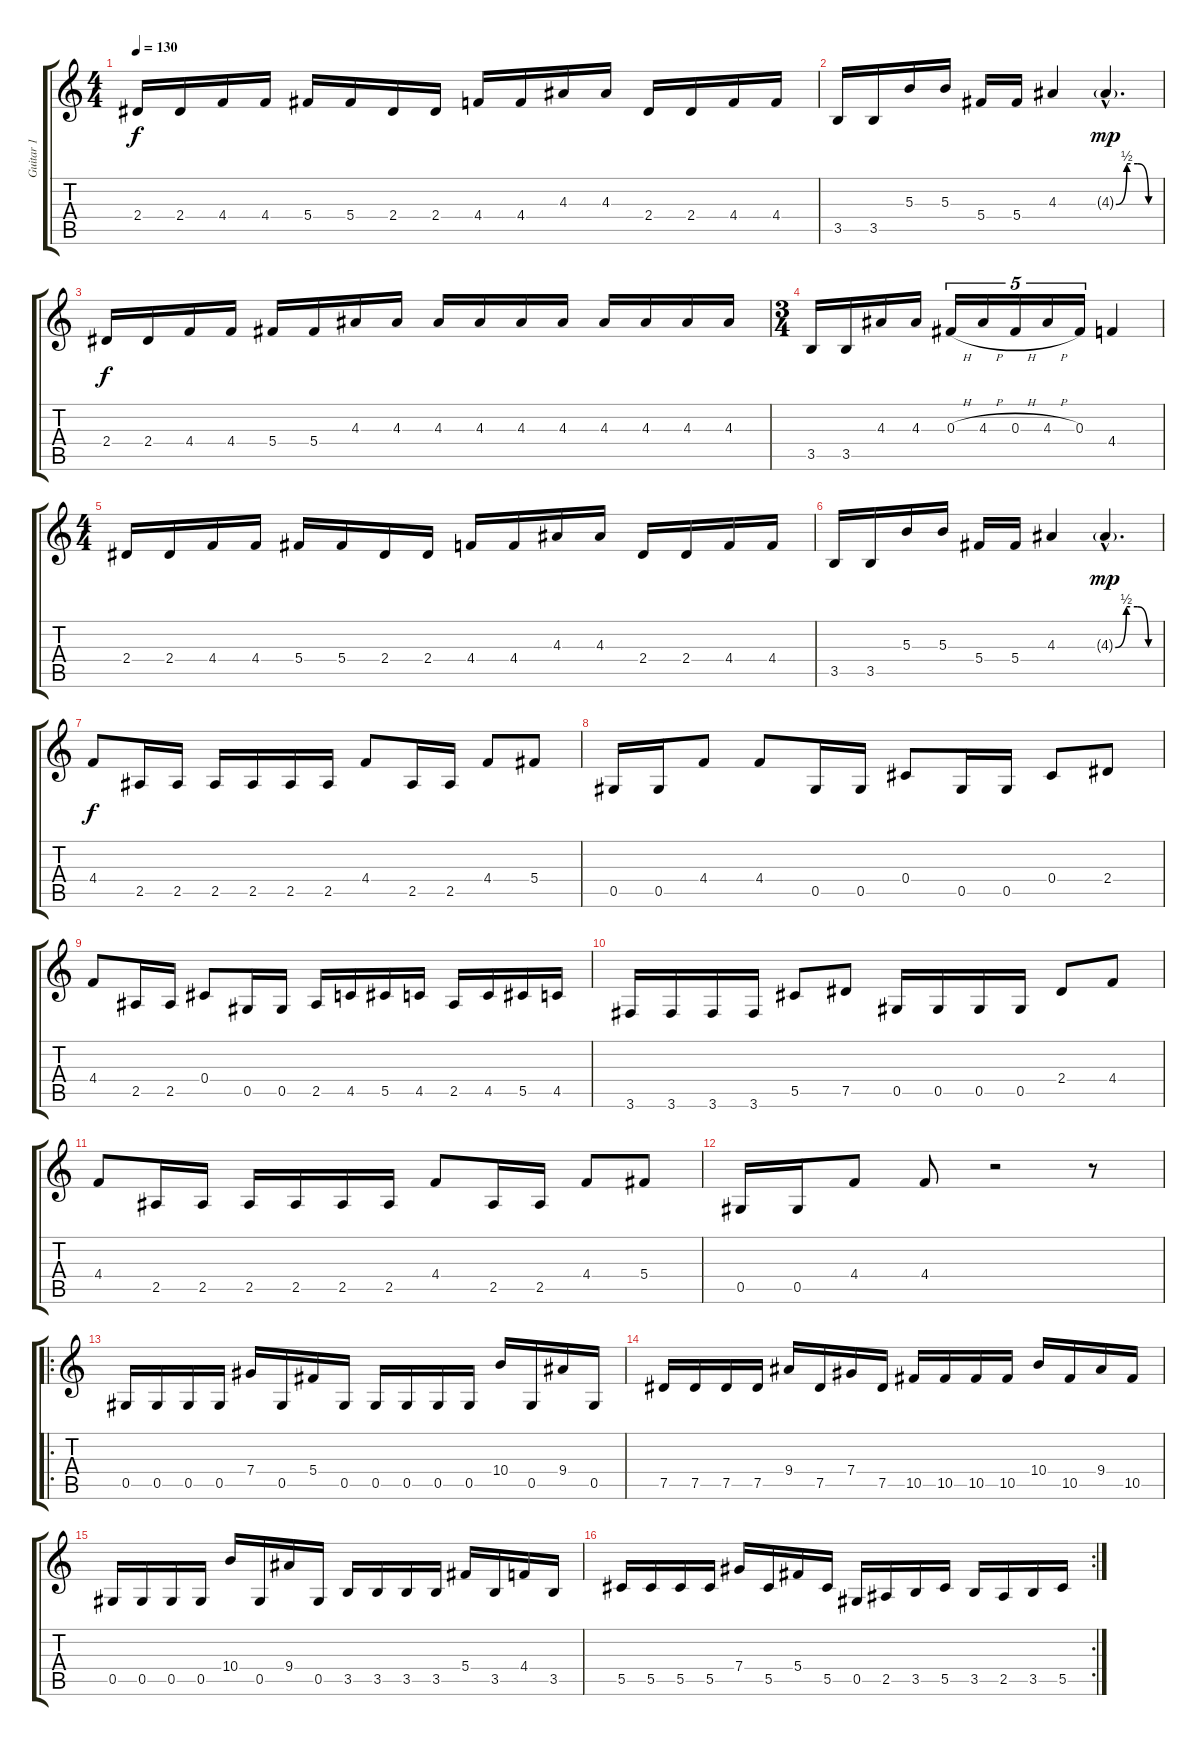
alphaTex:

\track ("Guitar 1" "Guitar 1") {instrument distortionguitar}
\staff {score tabs}
\tuning (Eb4 Bb3 Gb3 Db3 Ab2 Eb2) {hide}
\ts (4 4)
\tempo 130
\clef g2
\ks c
2.4.16{dy f} 2.4.16 4.4.16 4.4.16 5.4.16 5.4.16 2.4.16 2.4.16 4.4.16 4.4.16 4.3.16 4.3.16 2.4.16 2.4.16 4.4.16 4.4.16 |
3.5.16 3.5.16 5.3.16 5.3.16 5.4.16 5.4.16 4.3.4 4.3{be (custom 0 0 15 2 30 2 45 0 60 0) g hac}.4{d dy mp} |
2.4.16{dy f} 2.4.16 4.4.16 4.4.16 5.4.16 5.4.16 4.3.16 4.3.16 4.3.16 4.3.16 4.3.16 4.3.16 4.3.16 4.3.16 4.3.16 4.3.16 |
\ts (3 4)
3.5.16 3.5.16 4.3.16 4.3.16 0.3{h}.16{tu (5 4)} 4.3{h}.16{tu (5 4)} 0.3{h}.16{tu (5 4)} 4.3{h}.16{tu (5 4)} 0.3.16{tu (5 4)} 4.4.4 |
\ts (4 4)
2.4.16 2.4.16 4.4.16 4.4.16 5.4.16 5.4.16 2.4.16 2.4.16 4.4.16 4.4.16 4.3.16 4.3.16 2.4.16 2.4.16 4.4.16 4.4.16 |
3.5.16 3.5.16 5.3.16 5.3.16 5.4.16 5.4.16 4.3.4 4.3{be (custom 0 0 15 2 30 2 45 0 60 0) g hac}.4{d dy mp} |
4.4.8{dy f} 2.5.16 2.5.16 2.5.16 2.5.16 2.5.16 2.5.16 4.4.8 2.5.16 2.5.16 4.4.8 5.4.8 |
0.5.16 0.5.16 4.4.8 4.4.8 0.5.16 0.5.16 0.4.8 0.5.16 0.5.16 0.4.8 2.4.8 |
4.4.8 2.5.16 2.5.16 0.4.8 0.5.16 0.5.16 2.5.16 4.5.16 5.5.16 4.5.16 2.5.16 4.5.16 5.5.16 4.5.16 |
3.6.16 3.6.16 3.6.16 3.6.16 5.5.8 7.5.8 0.5.16 0.5.16 0.5.16 0.5.16 2.4.8 4.4.8 |
4.4.8 2.5.16 2.5.16 2.5.16 2.5.16 2.5.16 2.5.16 4.4.8 2.5.16 2.5.16 4.4.8 5.4.8 |
0.5.16 0.5.16 4.4.8 4.4.8 r.2 r.8 |
\ro
0.5.16 0.5.16 0.5.16 0.5.16 7.4.16 0.5.16 5.4.16 0.5.16 0.5.16 0.5.16 0.5.16 0.5.16 10.4.16 0.5.16 9.4.16 0.5.16 |
7.5.16 7.5.16 7.5.16 7.5.16 9.4.16 7.5.16 7.4.16 7.5.16 10.5.16 10.5.16 10.5.16 10.5.16 10.4.16 10.5.16 9.4.16 10.5.16 |
0.5.16 0.5.16 0.5.16 0.5.16 10.4.16 0.5.16 9.4.16 0.5.16 3.5.16 3.5.16 3.5.16 3.5.16 5.4.16 3.5.16 4.4.16 3.5.16 |
\rc 2
5.5.16 5.5.16 5.5.16 5.5.16 7.4.16 5.5.16 5.4.16 5.5.16 0.5.16 2.5.16 3.5.16 5.5.16 3.5.16 2.5.16 3.5.16 5.5.16
